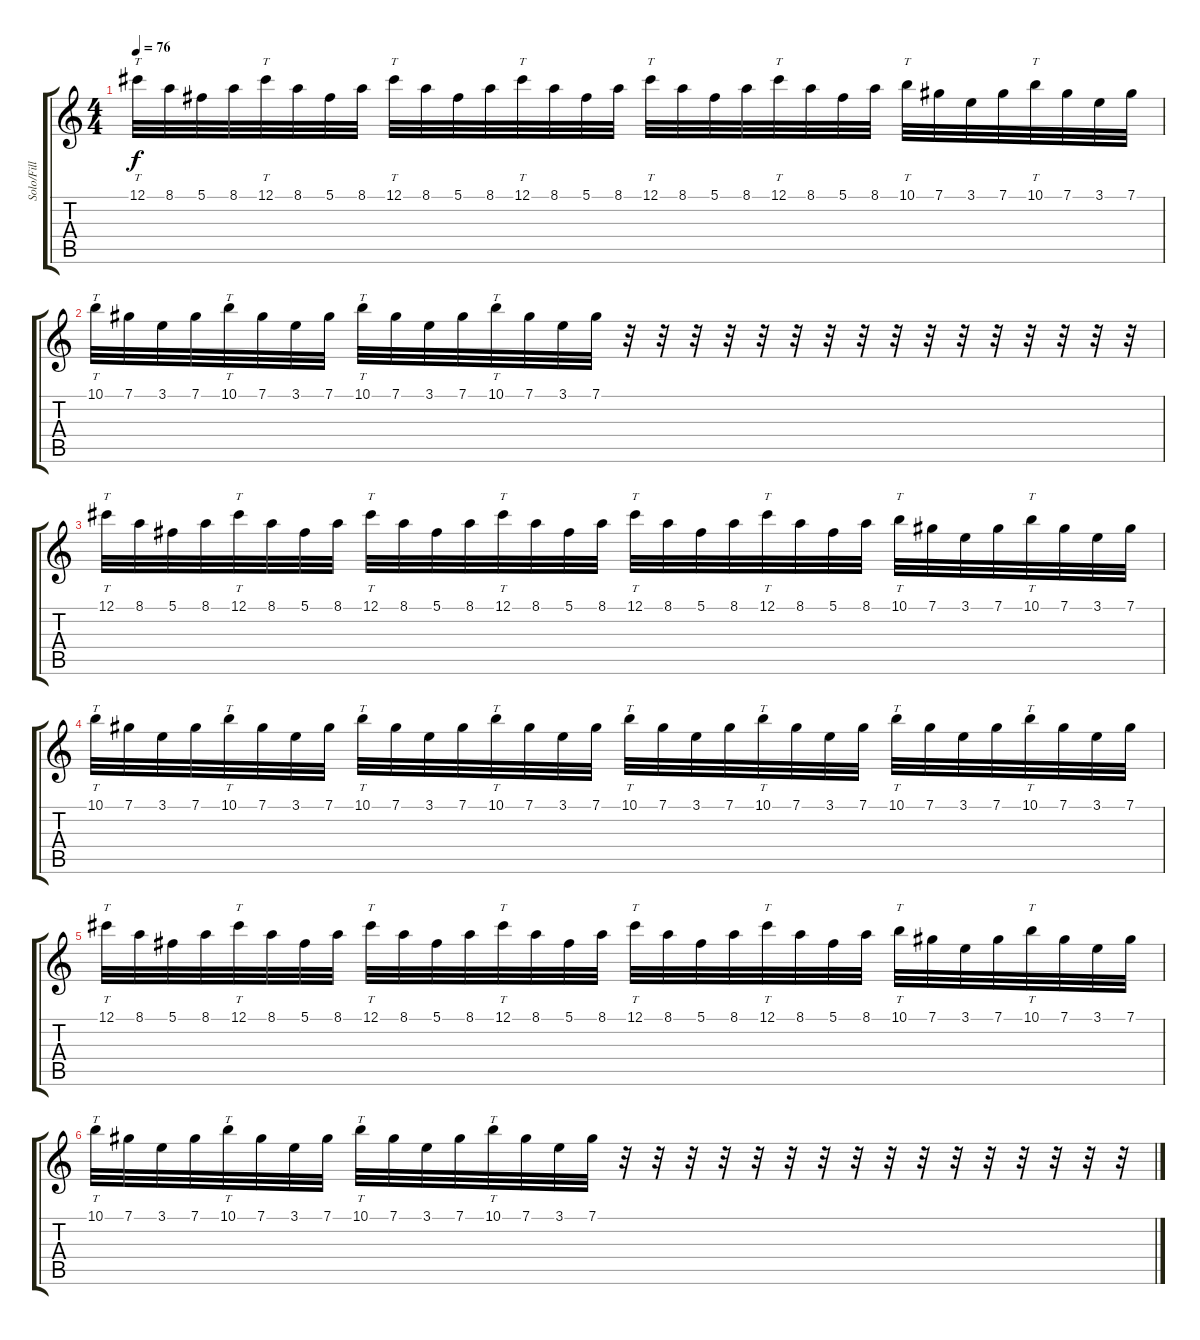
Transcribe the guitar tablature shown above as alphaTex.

\track ("Solo/Fill Guitar" "Solo/Fill ") {instrument distortionguitar}
\staff {score tabs}
\tuning (Db4 Ab3 E3 B2 Gb2 B1) {hide}
\ts (4 4)
\tempo 76
\clef g2
\ks c
12.1.32{tt dy f volume 5} 8.1.32 5.1.32 8.1.32 12.1.32{tt} 8.1.32 5.1.32 8.1.32 12.1.32{tt} 8.1.32 5.1.32 8.1.32 12.1.32{tt} 8.1.32 5.1.32 8.1.32 12.1.32{tt} 8.1.32 5.1.32 8.1.32 12.1.32{tt} 8.1.32 5.1.32 8.1.32 10.1.32{tt} 7.1.32 3.1.32 7.1.32 10.1.32{tt} 7.1.32 3.1.32 7.1.32 |
10.1.32{tt} 7.1.32 3.1.32 7.1.32 10.1.32{tt} 7.1.32 3.1.32 7.1.32 10.1.32{tt} 7.1.32 3.1.32 7.1.32 10.1.32{tt} 7.1.32 3.1.32 7.1.32 r.32 r.32 r.32 r.32 r.32 r.32 r.32 r.32 r.32 r.32 r.32 r.32 r.32 r.32 r.32 r.32 |
12.1.32{tt} 8.1.32 5.1.32 8.1.32 12.1.32{tt} 8.1.32 5.1.32 8.1.32 12.1.32{tt} 8.1.32 5.1.32 8.1.32 12.1.32{tt} 8.1.32 5.1.32 8.1.32 12.1.32{tt} 8.1.32 5.1.32 8.1.32 12.1.32{tt} 8.1.32 5.1.32 8.1.32 10.1.32{tt} 7.1.32 3.1.32 7.1.32 10.1.32{tt} 7.1.32 3.1.32 7.1.32 |
10.1.32{tt} 7.1.32 3.1.32 7.1.32 10.1.32{tt} 7.1.32 3.1.32 7.1.32 10.1.32{tt} 7.1.32 3.1.32 7.1.32 10.1.32{tt} 7.1.32 3.1.32 7.1.32 10.1.32{tt} 7.1.32 3.1.32 7.1.32 10.1.32{tt} 7.1.32 3.1.32 7.1.32 10.1.32{tt} 7.1.32 3.1.32 7.1.32 10.1.32{tt} 7.1.32 3.1.32 7.1.32 |
12.1.32{tt volume 0} 8.1.32 5.1.32 8.1.32 12.1.32{tt} 8.1.32 5.1.32 8.1.32 12.1.32{tt} 8.1.32 5.1.32 8.1.32 12.1.32{tt} 8.1.32 5.1.32 8.1.32 12.1.32{tt} 8.1.32 5.1.32 8.1.32 12.1.32{tt} 8.1.32 5.1.32 8.1.32 10.1.32{tt} 7.1.32 3.1.32 7.1.32 10.1.32{tt} 7.1.32 3.1.32 7.1.32 |
10.1.32{tt volume 0} 7.1.32 3.1.32 7.1.32 10.1.32{tt} 7.1.32 3.1.32 7.1.32 10.1.32{tt} 7.1.32 3.1.32 7.1.32 10.1.32{tt} 7.1.32 3.1.32 7.1.32 r.32 r.32 r.32 r.32 r.32 r.32 r.32 r.32 r.32 r.32 r.32 r.32 r.32 r.32 r.32 r.32
